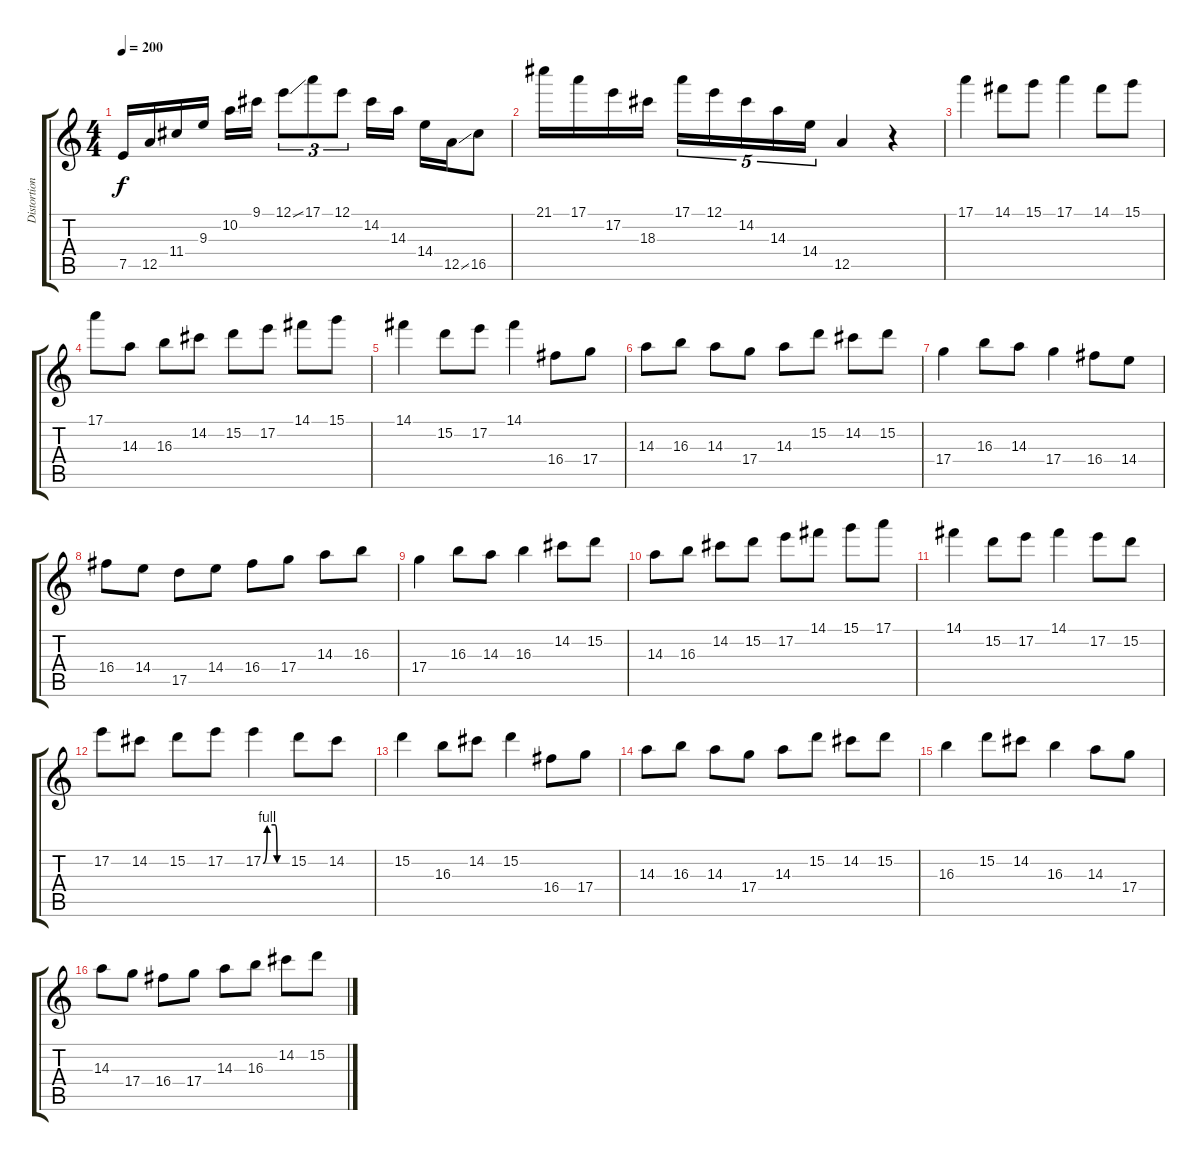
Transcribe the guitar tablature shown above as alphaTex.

\track ("Distortion guitar" "Distortion") {instrument distortionguitar}
\staff {score tabs}
\tuning (E4 B3 G3 D3 A2 E2) {hide}
\ts (4 4)
\tempo 200
\clef g2
\ks c
7.5.16{dy f} 12.5.16 11.4.16 9.3.16 10.2.16 9.1.16 12.1{ss}.8{tu (3 2)} 17.1.8{tu (3 2)} 12.1.8{tu (3 2)} 14.2.16 14.3.16 14.4.16 12.5{ss}.16 16.5.8 |
21.1.16 17.1.16 17.2.16 18.3.16 17.1.16{tu (5 4)} 12.1.16{tu (5 4)} 14.2.16{tu (5 4)} 14.3.16{tu (5 4)} 14.4.16{tu (5 4)} 12.5.4 r.4 |
17.1.4 14.1.8 15.1.8 17.1.4 14.1.8 15.1.8 |
17.1.8 14.3.8 16.3.8 14.2.8 15.2.8 17.2.8 14.1.8 15.1.8 |
14.1.4 15.2.8 17.2.8 14.1.4 16.4.8 17.4.8 |
14.3.8 16.3.8 14.3.8 17.4.8 14.3.8 15.2.8 14.2.8 15.2.8 |
17.4.4 16.3.8 14.3.8 17.4.4 16.4.8 14.4.8 |
16.4.8 14.4.8 17.5.8 14.4.8 16.4.8 17.4.8 14.3.8 16.3.8 |
17.4.4 16.3.8 14.3.8 16.3.4 14.2.8 15.2.8 |
14.3.8 16.3.8 14.2.8 15.2.8 17.2.8 14.1.8 15.1.8 17.1.8 |
14.1.4 15.2.8 17.2.8 14.1.4 17.2.8 15.2.8 |
17.2.8 14.2.8 15.2.8 17.2.8 17.2{be (custom 0 0 10 4 30 4 35 0 60 0)}.4 15.2.8 14.2.8 |
15.2.4 16.3.8 14.2.8 15.2.4 16.4.8 17.4.8 |
14.3.8 16.3.8 14.3.8 17.4.8 14.3.8 15.2.8 14.2.8 15.2.8 |
16.3.4 15.2.8 14.2.8 16.3.4 14.3.8 17.4.8 |
14.3.8 17.4.8 16.4.8 17.4.8 14.3.8 16.3.8 14.2.8 15.2.8
